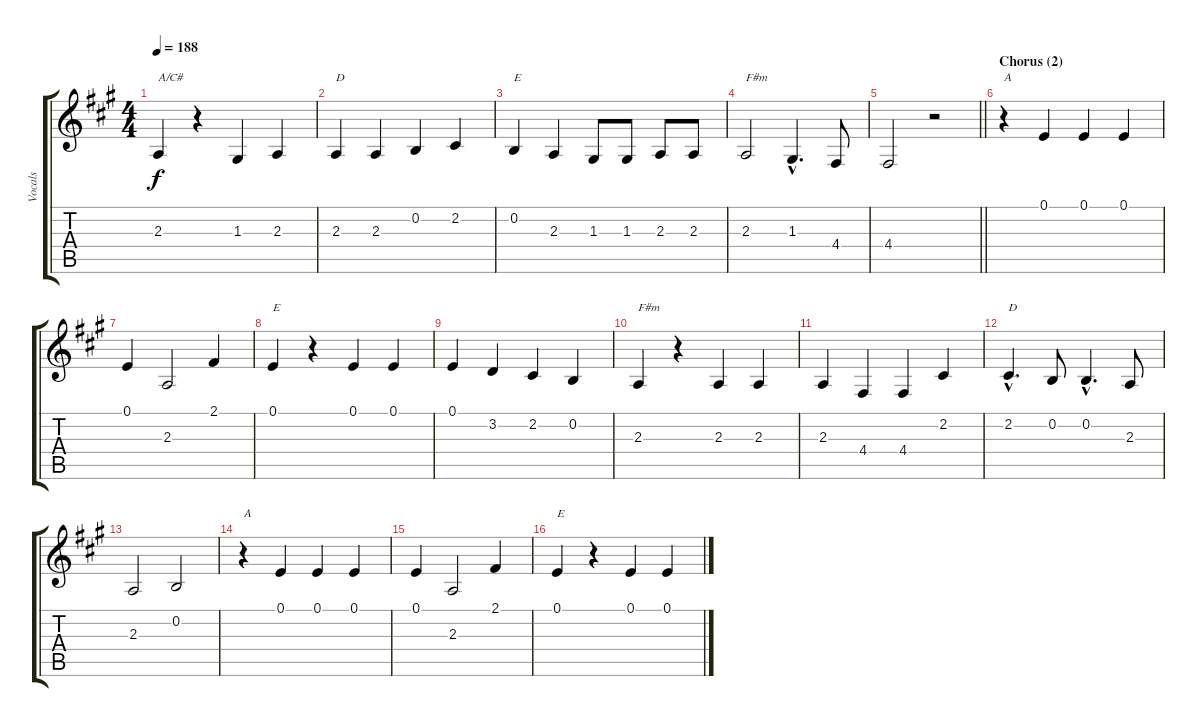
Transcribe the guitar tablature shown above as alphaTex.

\track ("Vocals" "Vocals") {instrument sopranosax}
\staff {score tabs}
\tuning (E4 B3 G3 D3 A2 E2) {hide}
\ts (4 4)
\tempo 188
\clef g2
\ks a
2.3.4{txt "A/C#" dy f} r.4 1.3.4 2.3.4 |
2.3.4{txt "D"} 2.3.4 0.2.4 2.2.4 |
0.2.4{txt "E"} 2.3.4 1.3.8 1.3.8 2.3.8 2.3.8 |
2.3.2{txt "F#m"} 1.3{hac}.4{d} 4.4.8 |
\barLineRight lightlight
4.4.2 r.2 |
\section ("" "Chorus (2)")
r.4{txt "A"} 0.1.4 0.1.4 0.1.4 |
0.1.4 2.3.2 2.1.4 |
0.1.4{txt "E"} r.4 0.1.4 0.1.4 |
0.1.4 3.2.4 2.2.4 0.2.4 |
2.3.4{txt "F#m"} r.4 2.3.4 2.3.4 |
2.3.4 4.4.4 4.4.4 2.2.4 |
2.2{hac}.4{d txt "D"} 0.2.8 0.2{hac}.4{d} 2.3.8 |
2.3.2 0.2.2 |
r.4{txt "A"} 0.1.4 0.1.4 0.1.4 |
0.1.4 2.3.2 2.1.4 |
0.1.4{txt "E"} r.4 0.1.4 0.1.4
